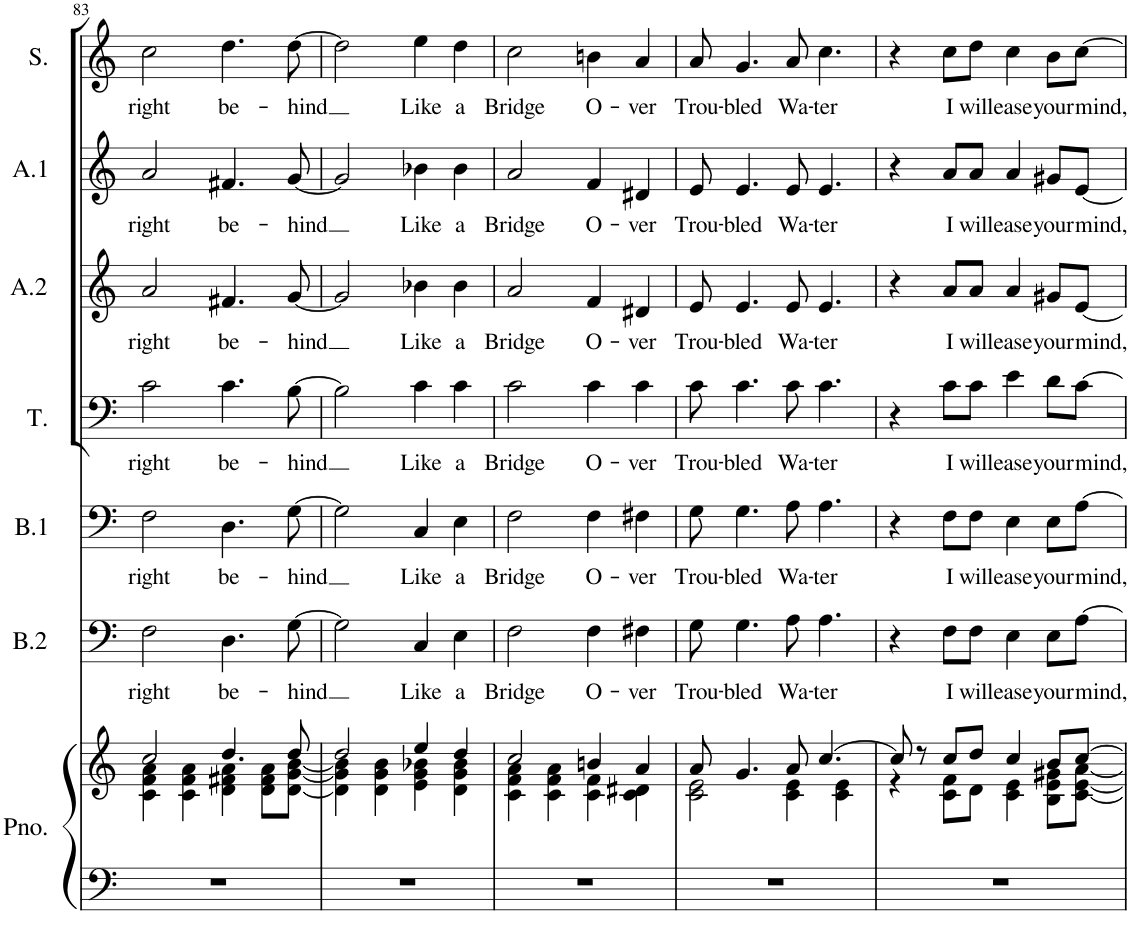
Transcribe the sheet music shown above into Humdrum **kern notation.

**kern	**kern	**kern	**text	**kern	**text	**kern	**text	**kern	**text	**kern	**text	**kern	**text
*part7	*part7	*part6	*part6	*part5	*part5	*part4	*part4	*part3	*part3	*part2	*part2	*part1	*part1
*staff8	*staff7	*staff6	*staff6	*staff5	*staff5	*staff4	*staff4	*staff3	*staff3	*staff2	*staff2	*staff1	*staff1
*I"Piano	*	*I"Bas 2	*	*I"Bas 1	*	*I"Tenor	*	*I"Alt 2	*	*I"Alt 1	*	*I"Sopraan	*
*I'Pno.	*	*I'B.2	*	*I'B.1	*	*I'T.	*	*I'A.2	*	*I'A.1	*	*I'S.	*
!!LO:PB:g=z
*clefF4	*clefG2	*clefF4	*	*clefF4	*	*clefF4	*	*clefG2	*	*clefG2	*	*clefG2	*
*	*	*Trd7c12	*	*	*	*	*	*	*	*	*	*	*
*k[]	*k[]	*k[]	*	*k[]	*	*k[]	*	*k[]	*	*k[]	*	*k[]	*
*M4/4	*M4/4	*M4/4	*	*M4/4	*	*M4/4	*	*M4/4	*	*M4/4	*	*M4/4	*
=83	=83	=83	=83	=83	=83	=83	=83	=83	=83	=83	=83	=83	=83
*	*^	*	*	*	*	*	*	*	*	*	*	*	*
!	!	!	!	!LO:LY:b	!	!LO:LY:b	!	!LO:LY:b	!	!LO:LY:b	!	!LO:LY:b	!	!LO:LY:b
1r	2cc/	4c\ 4f\ 4a\	2F\	right	2F\	right	2c\	right	2a/	right	2a/	right	2cc\	right
.	.	4c\ 4f\ 4a\	.	.	.	.	.	.	.	.	.	.	.	.
!	!	!	!	!LO:LY:b	!	!LO:LY:b	!	!LO:LY:b	!	!LO:LY:b	!	!LO:LY:b	!	!LO:LY:b
.	4.dd/	4d\ 4f#X\ 4a\	4.D\	be-	4.D\	be-	4.c\	be-	4.f#X/	be-	4.f#X/	be-	4.dd\	be-
.	.	8d\ 8f#\ 8a\L	.	.	.	.	.	.	.	.	.	.	.	.
!	!	!	!	!LO:LY:b	!	!LO:LY:b	!	!LO:LY:b	!	!LO:LY:b	!	!LO:LY:b	!	!LO:LY:b
.	8dd/	[8d\ [8g\ [8b\J	[8G\	-hind	[8G\	-hind	[8B\	-hind	[8g/	-hind	[8g/	-hind	[8dd\	-hind
=84	=84	=84	=84	=84	=84	=84	=84	=84	=84	=84	=84	=84	=84	=84
1r	2dd/	4d\] 4g\] 4b\]	2G\]	.	2G\]	.	2B\]	.	2g/]	.	2g/]	.	2dd\]	.
.	.	4d\ 4g\ 4b\	.	.	.	.	.	.	.	.	.	.	.	.
!	!	!	!	!LO:LY:b	!	!LO:LY:b	!	!LO:LY:b	!	!LO:LY:b	!	!LO:LY:b	!	!LO:LY:b
.	4ee/	4e\ 4g\ 4b-X\	4C/	Like	4C/	Like	4c\	Like	4b-X\	Like	4b-X\	Like	4ee\	Like
!	!	!	!	!LO:LY:b	!	!LO:LY:b	!	!LO:LY:b	!	!LO:LY:b	!	!LO:LY:b	!	!LO:LY:b
.	4dd/	4d\ 4g\ 4b-\	4E\	a	4E\	a	4c\	a	4b-\	a	4b-\	a	4dd\	a
=85	=85	=85	=85	=85	=85	=85	=85	=85	=85	=85	=85	=85	=85	=85
!	!	!	!	!LO:LY:b	!	!LO:LY:b	!	!LO:LY:b	!	!LO:LY:b	!	!LO:LY:b	!	!LO:LY:b
1r	2cc/	4c\ 4f\ 4a\	2F\	Bridge	2F\	Bridge	2c\	Bridge	2a/	Bridge	2a/	Bridge	2cc\	Bridge
.	.	4c\ 4f\ 4a\	.	.	.	.	.	.	.	.	.	.	.	.
!	!	!	!	!LO:LY:b	!	!LO:LY:b	!	!LO:LY:b	!	!LO:LY:b	!	!LO:LY:b	!	!LO:LY:b
.	4bn/	4c\ 4f\	4F\	O-	4F\	O-	4c\	O-	4f/	O-	4f/	O-	4bn\	O-
!	!	!	!	!LO:LY:b	!	!LO:LY:b	!	!LO:LY:b	!	!LO:LY:b	!	!LO:LY:b	!	!LO:LY:b
.	4a/	4c\ 4d#X\	4F#X\	-ver	4F#X\	-ver	4c\	-ver	4d#X/	-ver	4d#X/	-ver	4a/	-ver
=86	=86	=86	=86	=86	=86	=86	=86	=86	=86	=86	=86	=86	=86	=86
!	!	!	!	!LO:LY:b	!	!LO:LY:b	!	!LO:LY:b	!	!LO:LY:b	!	!LO:LY:b	!	!LO:LY:b
1r	8a/	2c\ 2e\	8G\	Trou-	8G\	Trou-	8c\	Trou-	8e/	Trou-	8e/	Trou-	8a/	Trou-
!	!	!	!	!LO:LY:b	!	!LO:LY:b	!	!LO:LY:b	!	!LO:LY:b	!	!LO:LY:b	!	!LO:LY:b
.	4.g/	.	4.G\	-bled	4.G\	-bled	4.c\	-bled	4.e/	-bled	4.e/	-bled	4.g/	-bled
!	!	!	!	!LO:LY:b	!	!LO:LY:b	!	!LO:LY:b	!	!LO:LY:b	!	!LO:LY:b	!	!LO:LY:b
.	8a/	4c\ 4e\	8A\	Wa-	8A\	Wa-	8c\	Wa-	8e/	Wa-	8e/	Wa-	8a/	Wa-
!	!	!	!	!LO:LY:b	!	!LO:LY:b	!	!LO:LY:b	!	!LO:LY:b	!	!LO:LY:b	!	!LO:LY:b
.	[4.cc/	.	4.A\	-ter	4.A\	-ter	4.c\	-ter	4.e/	-ter	4.e/	-ter	4.cc\	-ter
.	.	4c\ 4e\	.	.	.	.	.	.	.	.	.	.	.	.
=87	=87	=87	=87	=87	=87	=87	=87	=87	=87	=87	=87	=87	=87	=87
1r	8cc/]	4r	4r	.	4r	.	4r	.	4r	.	4r	.	4r	.
.	8r	.	.	.	.	.	.	.	.	.	.	.	.	.
!	!	!	!	!LO:LY:b	!	!LO:LY:b	!	!LO:LY:b	!	!LO:LY:b	!	!LO:LY:b	!	!LO:LY:b
.	8cc/L	8c\ 8f\L	8F\L	I	8F\L	I	8c\L	I	8a/L	I	8a/L	I	8cc\L	I
!	!	!	!	!LO:LY:b	!	!LO:LY:b	!	!LO:LY:b	!	!LO:LY:b	!	!LO:LY:b	!	!LO:LY:b
.	8dd/J	8d\J	8F\J	will	8F\J	will	8c\J	will	8a/J	will	8a/J	will	8dd\J	will
!	!	!	!	!LO:LY:b	!	!LO:LY:b	!	!LO:LY:b	!	!LO:LY:b	!	!LO:LY:b	!	!LO:LY:b
.	4cc/	4c\ 4e\	4E\	ease	4E\	ease	4e\	ease	4a/	ease	4a/	ease	4cc\	ease
!	!	!	!	!LO:LY:b	!	!LO:LY:b	!	!LO:LY:b	!	!LO:LY:b	!	!LO:LY:b	!	!LO:LY:b
.	8b/L	8B\ 8e\ 8g#X\L	8E\L	your	8E\L	your	8d\L	your	8g#X/L	your	8g#X/L	your	8b\L	your
!	!	!	!	!LO:LY:b	!	!LO:LY:b	!	!LO:LY:b	!	!LO:LY:b	!	!LO:LY:b	!	!LO:LY:b
.	[8cc/J	[8c\ [8e\ [8a\J	[8A\J	mind,	[8A\J	mind,	[8c\J	mind,	[8e/J	mind,	[8e/J	mind,	[8cc\J	mind,
*	*v	*v	*	*	*	*	*	*	*	*	*	*	*	*
=	=	=	=	=	=	=	=	=	=	=	=	=	=
*-	*-	*-	*-	*-	*-	*-	*-	*-	*-	*-	*-	*-	*-
